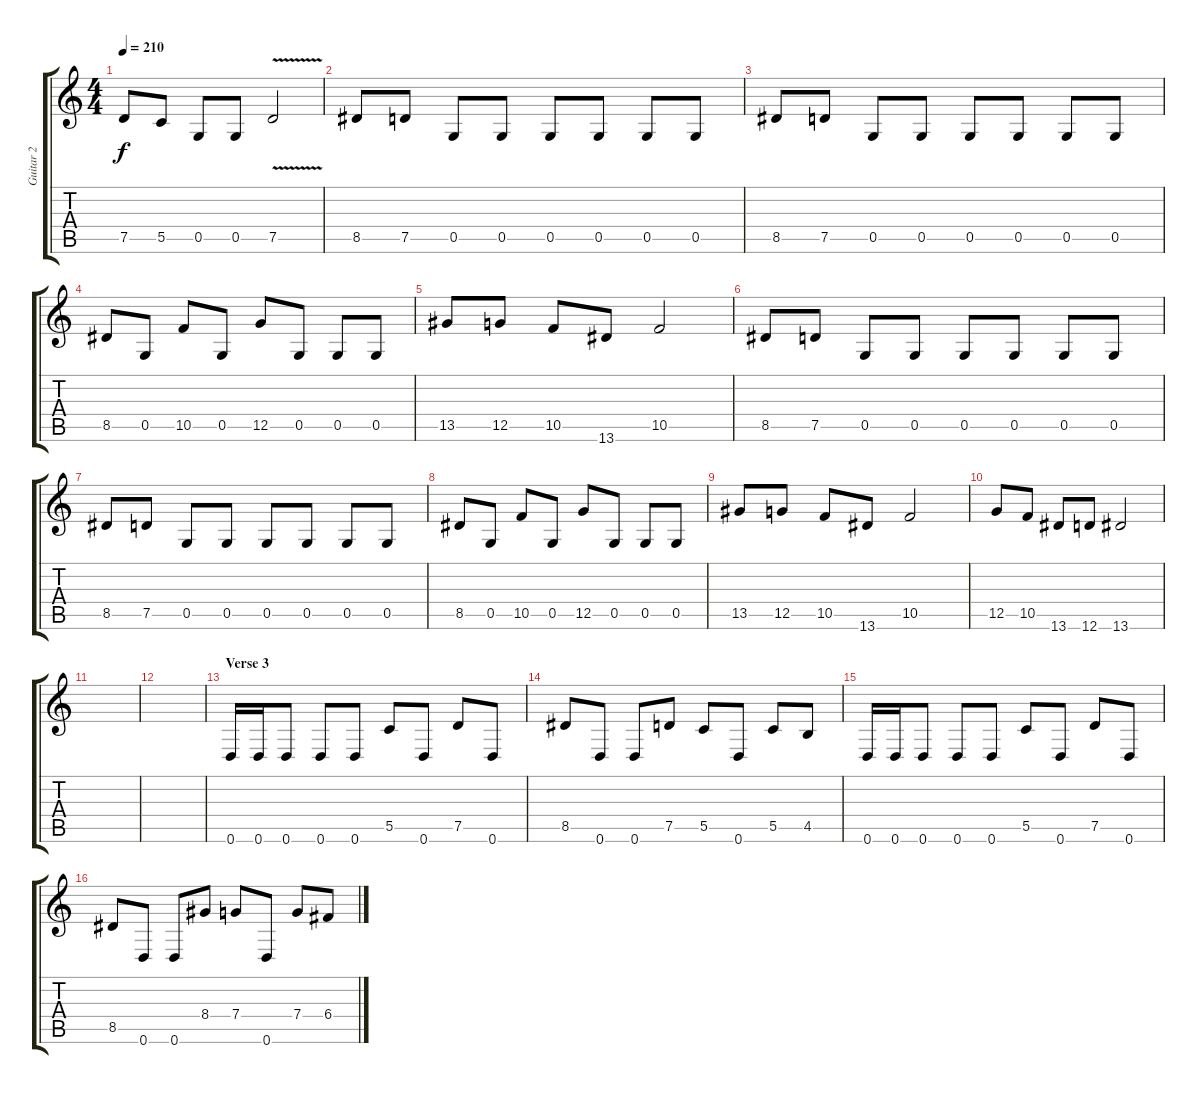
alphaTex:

\track ("Guitar 2" "Guitar 2") {instrument overdrivenguitar}
\staff {score tabs}
\tuning (D4 A3 F3 C3 G2 D2) {hide}
\ts (4 4)
\tempo 210
\clef g2
\ks c
7.5.8{dy f} 5.5.8 0.5.8 0.5.8 7.5{v}.2 |
8.5.8 7.5.8 0.5.8 0.5.8 0.5.8 0.5.8 0.5.8 0.5.8 |
8.5.8 7.5.8 0.5.8 0.5.8 0.5.8 0.5.8 0.5.8 0.5.8 |
8.5.8 0.5.8 10.5.8 0.5.8 12.5.8 0.5.8 0.5.8 0.5.8 |
13.5.8 12.5.8 10.5.8 13.6.8 10.5.2 |
8.5.8 7.5.8 0.5.8 0.5.8 0.5.8 0.5.8 0.5.8 0.5.8 |
8.5.8 7.5.8 0.5.8 0.5.8 0.5.8 0.5.8 0.5.8 0.5.8 |
8.5.8 0.5.8 10.5.8 0.5.8 12.5.8 0.5.8 0.5.8 0.5.8 |
13.5.8 12.5.8 10.5.8 13.6.8 10.5.2 |
12.5.8 10.5.8 13.6.8 12.6.8 13.6.2 |
|
|
\section ("" "Verse 3")
0.6.16 0.6.16 0.6.8 0.6.8 0.6.8 5.5.8 0.6.8 7.5.8 0.6.8 |
8.5.8 0.6.8 0.6.8 7.5.8 5.5.8 0.6.8 5.5.8 4.5.8 |
0.6.16 0.6.16 0.6.8 0.6.8 0.6.8 5.5.8 0.6.8 7.5.8 0.6.8 |
8.5.8 0.6.8 0.6.8 8.4.8 7.4.8 0.6.8 7.4.8 6.4.8
